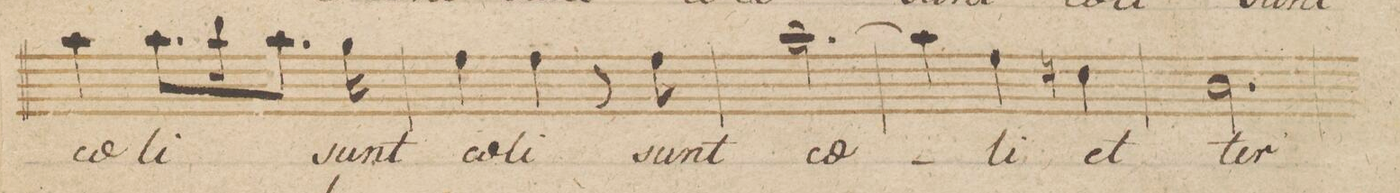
**kern	**text	**dynam
*I"Alto.	*	*
*clefC3	*	*
*k[b-]	*	*
*met(c)	*	*
*M3/4	*	*
4b-\	coe-	.
8.b-\L	-li	.
16cc\K	.	.
8.b-\J	.	.
16a\	sunt	.
=17	=17	=17
4g\	coe-	.
4g\	-li	.
8r	.	.
8g\	sunt	.
=18	=18	=18
[2.b-\	coe-	.
=19	=19	=19
4b-\]	.	.
4g\	-li	.
4en\	et	.
=20	=20	=20
2.c\	ter-	.
=21	=21	=21
*-	*-	*-
